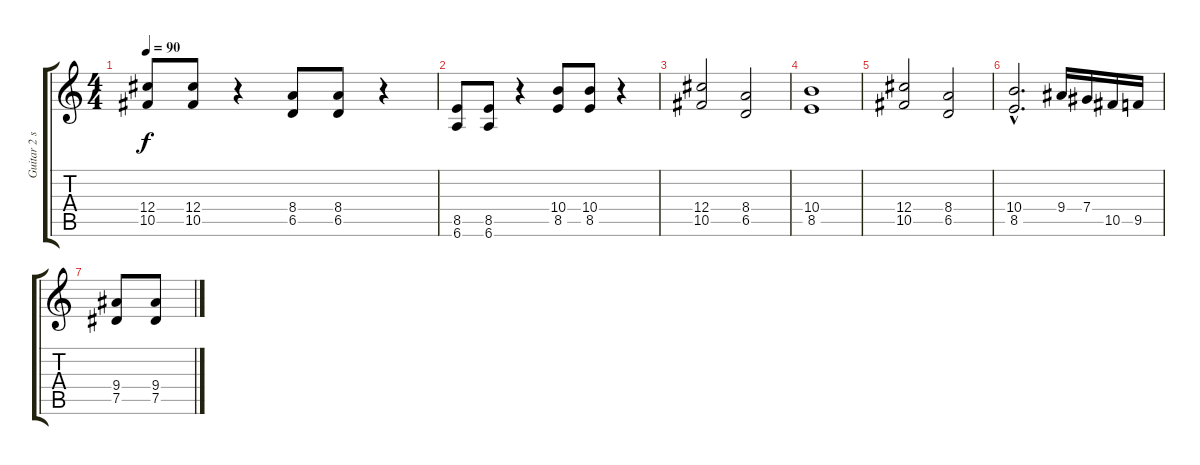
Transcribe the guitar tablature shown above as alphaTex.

\track ("Guitar 2 solo" "Guitar 2 s") {instrument distortionguitar}
\staff {score tabs}
\tuning (Eb4 Bb3 Gb3 Db3 Ab2 Eb2) {hide}
\ts (4 4)
\tempo 90
\clef g2
\ks c
(12.4 10.5).8{dy f} (12.4 10.5).8 r.4 (8.4 6.5).8 (8.4 6.5).8 r.4 |
(8.5 6.6).8 (8.5 6.6).8 r.4 (10.4 8.5).8 (10.4 8.5).8 r.4 |
(12.4 10.5).2 (8.4 6.5).2 |
(10.4 8.5).1 |
(12.4 10.5).2 (8.4 6.5).2 |
(10.4{hac} 8.5{hac}).2{d} 9.4.16 7.4.16 10.5.16 9.5.16 |
(9.4 7.5).8 (9.4 7.5).8
